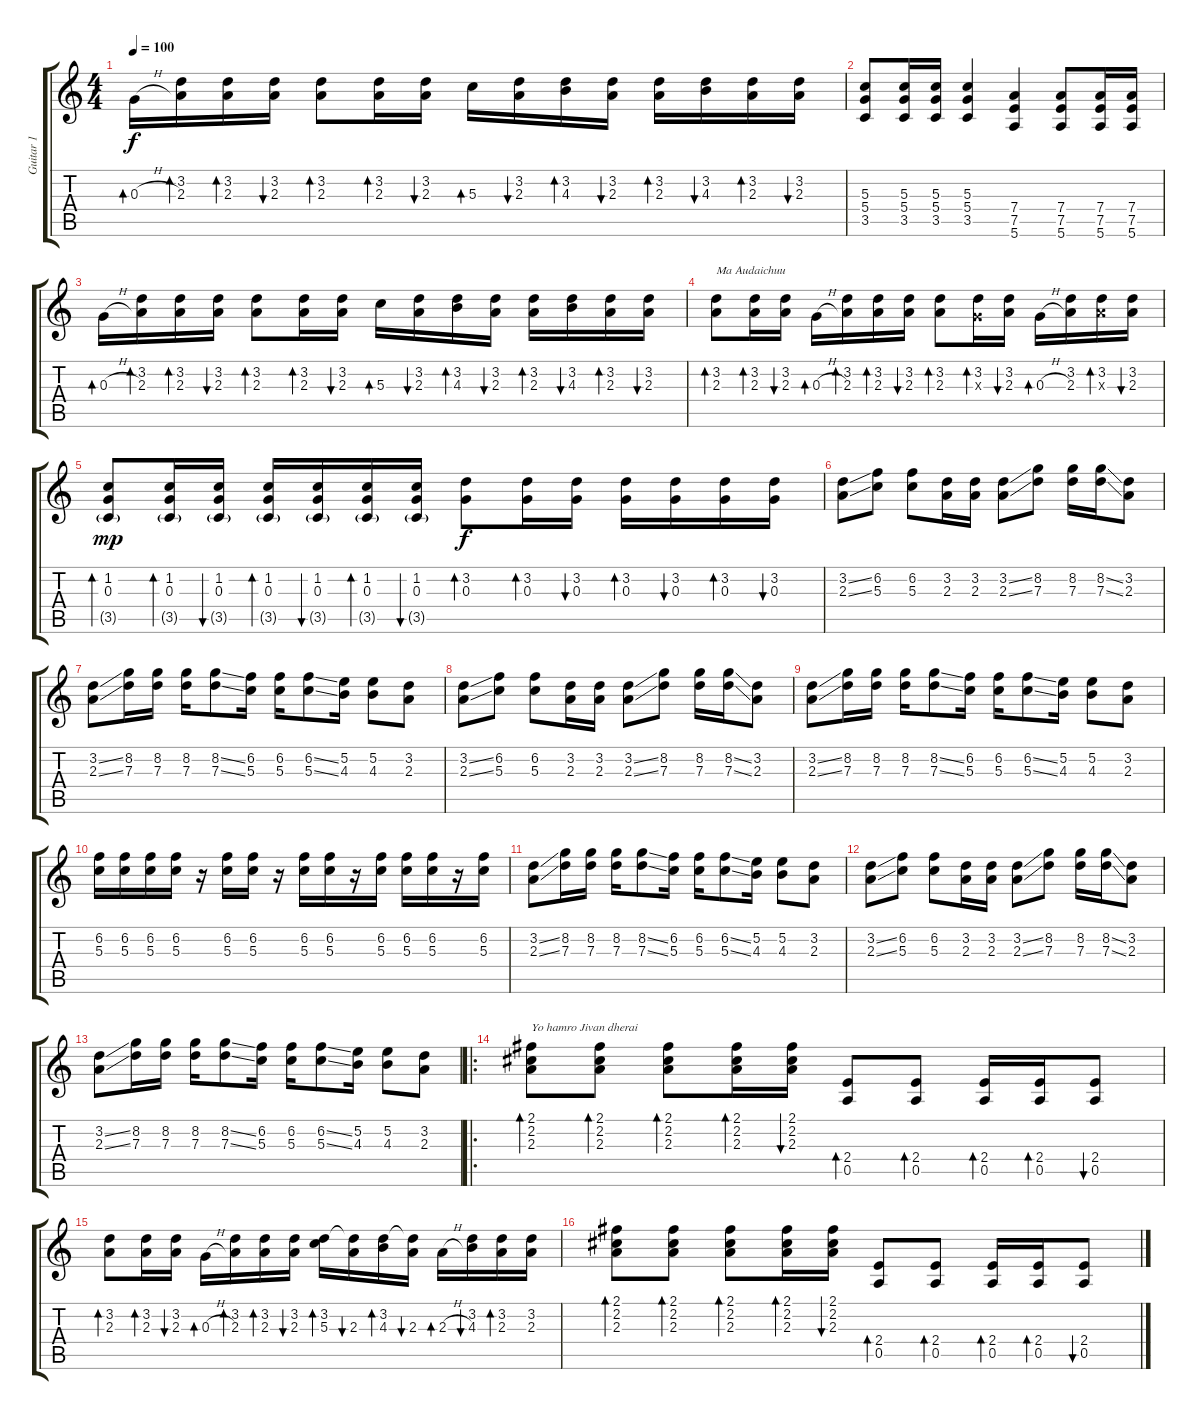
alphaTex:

\track ("Guitar 1" "Guitar 1") {instrument acousticguitarsteel}
\staff {score tabs}
\tuning (E4 B3 G3 D3 A2 E2) {hide}
\ts (4 4)
\tempo 100
\clef g2
\ks c
0.3{h}.16{bd 60 dy f} (3.2 2.3).16{bd 60} (3.2 2.3).16{bd 60} (3.2 2.3).16{bu 60} (3.2 2.3).8{bd 60} (3.2 2.3).16{bd 60} (3.2 2.3).16{bu 60} 5.3.16{bd 60} (3.2 2.3).16{bu 60} (3.2 4.3).16{bd 60} (3.2 2.3).16{bu 60} (3.2 2.3).16{bd 60} (3.2 4.3).16{bu 60} (3.2 2.3).16{bd 60} (3.2 2.3).16{bu 60} |
(5.3 5.4 3.5).8 (5.3 5.4 3.5).16 (5.3 5.4 3.5).16 (5.3 5.4 3.5).4 (7.4 7.5 5.6).4 (7.4 7.5 5.6).8 (7.4 7.5 5.6).16 (7.4 7.5 5.6).16 |
0.3{h}.16{bd 60} (3.2 2.3).16{bd 60} (3.2 2.3).16{bd 60} (3.2 2.3).16{bu 60} (3.2 2.3).8{bd 60} (3.2 2.3).16{bd 60} (3.2 2.3).16{bu 60} 5.3.16{bd 60} (3.2 2.3).16{bu 60} (3.2 4.3).16{bd 60} (3.2 2.3).16{bu 60} (3.2 2.3).16{bd 60} (3.2 4.3).16{bu 60} (3.2 2.3).16{bd 60} (3.2 2.3).16{bu 60} |
(3.2 2.3).8{bd 60 txt "Ma Audaichuu"} (3.2 2.3).16{bd 60} (3.2 2.3).16{bu 60} 0.3{h}.16{bd 60} (3.2 2.3).16{bd 60} (3.2 2.3).16{bd 60} (3.2 2.3).16{bu 60} (3.2 2.3).8{bd 60} (3.2 0.3{x}).16{bd 60} (3.2 2.3).16{bu 60} 0.3{h}.16{bd 60} (3.2 2.3).16 (3.2 2.3{x}).16{bd 60} (3.2 2.3).16{bu 60} |
(1.2 0.3 3.5{g}).8{bd 60 dy mp} (1.2 0.3 3.5{g}).16{bd 60} (1.2 0.3 3.5{g}).16{bu 60} (1.2 0.3 3.5{g}).16{bd 60} (1.2 0.3 3.5{g}).16{bu 60} (1.2 0.3 3.5{g}).16{bd 60} (1.2 0.3 3.5{g}).16{bu 60} (3.2 0.3).8{bd 60 dy f} (3.2 0.3).16{bd 60} (3.2 0.3).16{bu 60} (3.2 0.3).16{bd 60} (3.2 0.3).16{bu 60} (3.2 0.3).16{bd 60} (3.2 0.3).16{bu 60} |
(3.2{ss} 2.3{ss}).8 (6.2 5.3).8 (6.2 5.3).8 (3.2 2.3).16 (3.2 2.3).16 (3.2{ss} 2.3{ss}).8 (8.2 7.3).8 (8.2 7.3).16 (8.2{ss} 7.3{ss}).16 (3.2 2.3).8 |
(3.2{ss} 2.3{ss}).8 (8.2 7.3).16 (8.2 7.3).16 (8.2 7.3).16 (8.2{ss} 7.3{ss}).8 (6.2 5.3).16 (6.2 5.3).16 (6.2{ss} 5.3{ss}).8 (5.2 4.3).16 (5.2 4.3).8 (3.2 2.3).8 |
(3.2{ss} 2.3{ss}).8 (6.2 5.3).8 (6.2 5.3).8 (3.2 2.3).16 (3.2 2.3).16 (3.2{ss} 2.3{ss}).8 (8.2 7.3).8 (8.2 7.3).16 (8.2{ss} 7.3{ss}).16 (3.2 2.3).8 |
(3.2{ss} 2.3{ss}).8 (8.2 7.3).16 (8.2 7.3).16 (8.2 7.3).16 (8.2{ss} 7.3{ss}).8 (6.2 5.3).16 (6.2 5.3).16 (6.2{ss} 5.3{ss}).8 (5.2 4.3).16 (5.2 4.3).8 (3.2 2.3).8 |
(6.2 5.3).16 (6.2 5.3).16 (6.2 5.3).16 (6.2 5.3).16 r.16 (6.2 5.3).16 (6.2 5.3).16 r.16 (6.2 5.3).16 (6.2 5.3).16 r.16 (6.2 5.3).16 (6.2 5.3).16 (6.2 5.3).16 r.16 (6.2 5.3).16 |
(3.2{ss} 2.3{ss}).8 (8.2 7.3).16 (8.2 7.3).16 (8.2 7.3).16 (8.2{ss} 7.3{ss}).8 (6.2 5.3).16 (6.2 5.3).16 (6.2{ss} 5.3{ss}).8 (5.2 4.3).16 (5.2 4.3).8 (3.2 2.3).8 |
(3.2{ss} 2.3{ss}).8 (6.2 5.3).8 (6.2 5.3).8 (3.2 2.3).16 (3.2 2.3).16 (3.2{ss} 2.3{ss}).8 (8.2 7.3).8 (8.2 7.3).16 (8.2{ss} 7.3{ss}).16 (3.2 2.3).8 |
(3.2{ss} 2.3{ss}).8 (8.2 7.3).16 (8.2 7.3).16 (8.2 7.3).16 (8.2{ss} 7.3{ss}).8 (6.2 5.3).16 (6.2 5.3).16 (6.2{ss} 5.3{ss}).8 (5.2 4.3).16 (5.2 4.3).8 (3.2 2.3).8 |
\ro
(2.1 2.2 2.3).8{bd 60 txt "Yo hamro Jivan dherai"} (2.1 2.2 2.3).8{bd 60} (2.1 2.2 2.3).8{bd 60} (2.1 2.2 2.3).16{bd 60} (2.1 2.2 2.3).16{bu 60} (2.4 0.5).8{bd 60} (2.4 0.5).8{bd 60} (2.4 0.5).16{bd 60} (2.4 0.5).16{bd 60} (2.4 0.5).8{bu 60} |
(3.2 2.3).8{bd 60} (3.2 2.3).16{bd 60} (3.2 2.3).16{bu 60} 0.3{h}.16{bd 60} (3.2 2.3).16{bd 60} (3.2 2.3).16{bd 60} (3.2 2.3).16{bu 60} (3.2 5.3).16{bd 60} (3.2{t} 2.3).16{bu 60} (3.2 4.3).16{bd 60} (3.2{t} 2.3).16{bu 60} 2.3{h}.16{bd 60} (3.2 4.3).16{bu 60} (3.2 2.3).16{bd 60} (3.2 2.3).16 |
(2.1 2.2 2.3).8{bd 60} (2.1 2.2 2.3).8{bd 60} (2.1 2.2 2.3).8{bd 60} (2.1 2.2 2.3).16{bd 60} (2.1 2.2 2.3).16{bu 60} (2.4 0.5).8{bd 60} (2.4 0.5).8{bd 60} (2.4 0.5).16{bd 60} (2.4 0.5).16{bd 60} (2.4 0.5).8{bu 60}
